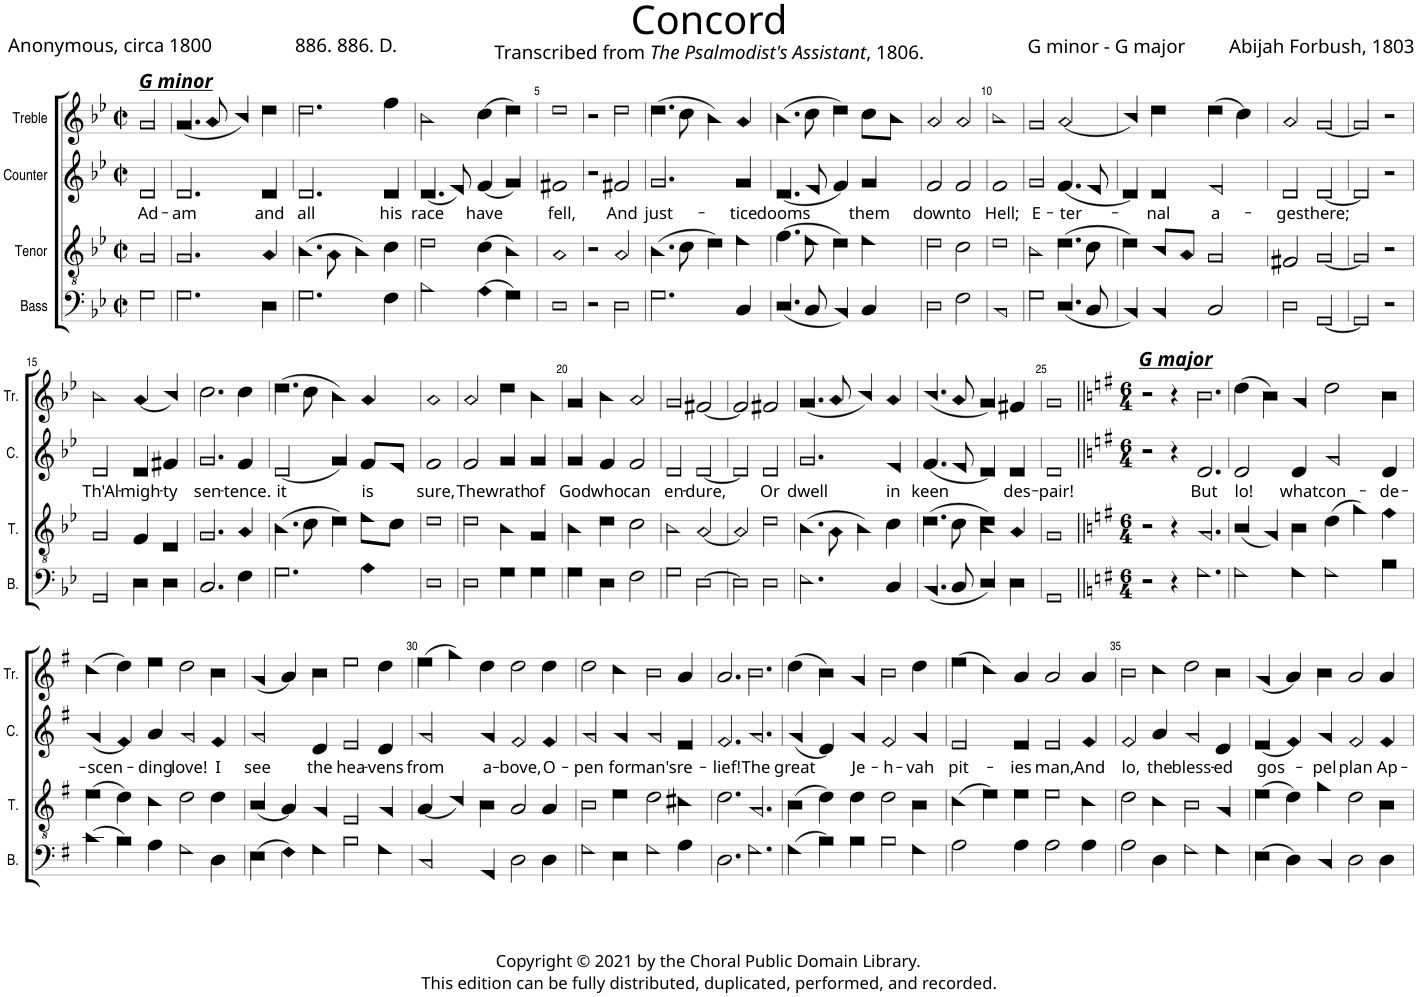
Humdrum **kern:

**kern	**kern	**kern	**text	**kern
*part4	*part3	*part2	*part2	*part1
*staff4	*staff3	*staff2	*staff2	*staff1
*I"Bass	*I"Tenor	*I"Counter	*	*I"Treble
*I'B.	*I'T.	*I'C.	*	*I'Tr.
*clefF4	*clefGv2	*clefG2	*	*clefG2
*k[b-e-]	*k[b-e-]	*k[b-e-]	*	*k[b-e-]
*M2/2	*M2/2	*M2/2	*	*M2/2
*met(c|)	*met(c|)	*met(c|)	*	*met(c|)
=1	=1	=1	=1	=1
!	!	!	!	!LO:TX:a:Bi:t=G minor
!	!	!	!LO:LY:b	!
2G!\	2G!/	2d!/	Ad-	2g!/
=2	=2	=2	=2	=2
!	!	!	!LO:LY:b	!
2.G!\	2.G!/	2.d!/	-am	(4.g!/
.	.	.	.	8a!/
.	.	.	.	4b-!/)
!	!	!	!LO:LY:b	!
4D!\	4A!/	4d!/	and	4dd!\
=3	=3	=3	=3	=3
!	!	!	!LO:LY:b	!
2.G!\	(4.B-!\	2.d!/	all	2.dd!\
.	8A!\	.	.	.
.	4B-!\)	.	.	.
!	!	!	!LO:LY:b	!
4F!\	4c!\	4d!/	his	4ff!\
=4	=4	=4	=4	=4
!	!	!	!LO:LY:b	!
2B-!\	2d!\	(4.d!/	race	2b-!\
.	.	8e-!/)	.	.
!	!	!	!LO:LY:b	!
(4A!\	(4c!\	(4f!/	have	(4cc!\
4G!\)	4B-!\)	4g!/)	.	4dd!\)
=5	=5	=5	=5	=5
!	!	!	!LO:LY:b	!
1D!	1A!	1f#X!	fell,	1dd!
=6	=6	=6	=6	=6
2r	2r	2r	.	2r
!	!	!	!LO:LY:b	!
2D!\	2A!/	2f#X!/	And	2dd!\
=7	=7	=7	=7	=7
!	!	!	!LO:LY:b	!
2.G!\	(4.B-!\	2.g!/	just-	(4.dd!\
.	8c!\	.	.	8cc!\
.	4d!\)	.	.	4b-!\)
!	!	!	!LO:LY:b	!
4C!/	4e-!\	4g!/	-tice	4a!/
=8	=8	=8	=8	=8
!	!	!	!LO:LY:b	!
(4.D!/	(4.f!\	(4.d!/	dooms	(4.b-!\
8C!/	8e-!\	8e-!/	.	8cc!\
4BB-!/)	4d!\)	4f!/)	.	4dd!\)
!	!	!	!LO:LY:b	!
4C!/	4e-!\	4g!/	them	8cc!\L
.	.	.	.	8b-!\J
=9	=9	=9	=9	=9
!	!	!	!LO:LY:b	!
2D!\	2d!\	2f!/	down	2a!/
!	!	!	!LO:LY:b	!
2F!\	2c!\	2f!/	to	2a!/
=10	=10	=10	=10	=10
!	!	!	!LO:LY:b	!
1BB-!	1d!	1f!	Hell;	1b-!
=11	=11	=11	=11	=11
!	!	!	!LO:LY:b	!
2G!\	2B-!\	2g!/	E-	2g!/
!	!	!	!LO:LY:b	!
(4.D!/	(4.d!\	(4.f!/	-ter-	(2a!/
8C!/	8c!\	8e-!/	.	.
=12	=12	=12	=12	=12
4BB-!/)	4d!\)	4d!/)	.	4b-!/)
!	!	!	!LO:LY:b	!
4BB-!/	8B-!/L	4d!/	-nal	4dd!\
.	8A!/J	.	.	.
!	!	!	!LO:LY:b	!
2C!/	2G!/	2e-!/	a-	(4dd!\
.	.	.	.	4cc!\)
=13	=13	=13	=13	=13
!	!	!	!LO:LY:b	!
2D!\	2F#X!/	2d!/	-ges	2a!/
!	!	!	!LO:LY:b	!
[2GG!/	[2G!/	[2d!/	there;	[2g!/
=14	=14	=14	=14	=14
2GG!/]	2G!/]	2d!/]	.	2g!/]
2r	2r	2r	.	2r
!!LO:LB:g=z
=15	=15	=15	=15	=15
!	!	!	!LO:LY:b	!
2GG!/	2G!/	2d!/	Th'Al-	2b-!\
!	!	!	!LO:LY:b	!
4D!\	4F!/	4d!/	-migh-	(4a!/
!	!	!	!LO:LY:b	!
4D!\	4D!/	4f#X!/	-ty	4b-!/)
=16	=16	=16	=16	=16
!	!	!	!LO:LY:b	!
2.C!/	2.G!/	2.g!/	sen-	2.cc!\
!	!	!	!LO:LY:b	!
4F!\	4A!/	4f!/	-tence.	4cc!\
=17	=17	=17	=17	=17
!	!	!	!LO:LY:b	!
2.G!\	(4.B-!\	(2d!/	it	(4.dd!\
.	8c!\	.	.	8cc!\
.	4d!\)	4g!/)	.	4b-!\)
!	!	!	!LO:LY:b	!
4A!\	8e-!\L	8f!/L	is	4a!/
.	8c!\J	8e-!/J	.	.
=18	=18	=18	=18	=18
!	!	!	!LO:LY:b	!
1D!	1d!	1f!	sure,	1a!
=19	=19	=19	=19	=19
!	!	!	!LO:LY:b	!
2D!\	2d!\	2f!/	The	2a!/
!	!	!	!LO:LY:b	!
4G!\	4B-!\	4g!/	wrath	4dd!\
!	!	!	!LO:LY:b	!
4G!\	4G!/	4g!/	of	4b-!\
=20	=20	=20	=20	=20
!	!	!	!LO:LY:b	!
4G!\	4B-!\	4g!/	God	4g!/
!	!	!	!LO:LY:b	!
4D!\	4d!\	4f!/	who	4b-!\
!	!	!	!LO:LY:b	!
2F!\	2c!\	2f!/	can	2a!/
=21	=21	=21	=21	=21
!	!	!	!LO:LY:b	!
2G!\	2B-!\	2d!/	en-	2g!/
!	!	!	!LO:LY:b	!
[2D!\	[2A!/	[2d!/	-dure,	[2f#X!/
=22	=22	=22	=22	=22
2D!\]	2A!/]	2d!/]	.	2f#!/]
!	!	!	!LO:LY:b	!
2D!\	2d!\	2d!/	Or	2f#X!/
=23	=23	=23	=23	=23
!	!	!	!LO:LY:b	!
2.E-!\	(4.B-!\	2.g!/	dwell	(4.g!/
.	8A!\	.	.	8a!/
.	4B-!\)	.	.	4b-!/)
!	!	!	!LO:LY:b	!
4C!/	4c!\	4e-!/	in	4a!/
=24	=24	=24	=24	=24
!	!	!	!LO:LY:b	!
(4.BB-!/	(4.d!\	(4.f!/	keen	(4.b-!/
8C!/	8c!\	8e-!/	.	8a!/
4D!/)	4B-!\ 4d!\)	4d!/)	.	4g!/)
!	!	!	!LO:LY:b	!
4D!\	4A!/	4d!/	des-	4f#X!/
=25	=25	=25	=25	=25
!	!	!	!LO:LY:b	!
1GG!	1G!	1d!	-pair!	1g!
=26||	=26||	=26||	=26||	=26||
*k[f#]	*k[f#]	*k[f#]	*	*k[f#]
*M6/4	*M6/4	*M6/4	*	*M6/4
!	!	!	!	!LO:TX:a:Bi:t=G major
2r	2r	2r	.	2r
4r	4r	4r	.	4r
!	!	!	!LO:LY:b	!
2.G!\	2.G!/	2.d!/	But	2.b!\
=27	=27	=27	=27	=27
!	!	!	!LO:LY:b	!
2G!\	(4B!/	2d!/	lo!	(4dd!\
.	4G!/)	.	.	4b!\)
!	!	!	!LO:LY:b	!
4G!\	4B!\	4d!/	what	4g!/
!	!	!	!LO:LY:b	!
2G!\	(4d!\	2g!/	con-	2dd!\
.	4g!\)	.	.	.
!	!	!	!LO:LY:b	!
4B!\	4f#!\	4d!/	-de-	4b!\
!!LO:LB:g=z
=28	=28	=28	=28	=28
!	!	!	!LO:LY:b	!
(4c!\	(4e!\	(4g!/	-scen-	(4cc!\
4B!\)	4d!\)	4f#!/)	.	4dd!\)
!	!	!	!LO:LY:b	!
4A!\	4c!\	4a!/	-ding	4ee!\
!	!	!	!LO:LY:b	!
2G!\	2d!\	2g!/	love!	2dd!\
!	!	!	!LO:LY:b	!
4D!\	4d!\	4f#!/	I	4b!\
=29	=29	=29	=29	=29
!	!	!	!LO:LY:b	!
(4E!\	(4B!/	2g!/	see	(4g!/
4F#!\)	4A!/)	.	.	4a!/)
!	!	!	!LO:LY:b	!
4G!\	4G!/	4d!/	the	4b!\
!	!	!	!LO:LY:b	!
2B!\	2E!/	2e!/	hea-	2ee!\
!	!	!	!LO:LY:b	!
4G!\	4G!/	4d!/	-vens	4dd!\
=30	=30	=30	=30	=30
!	!	!	!LO:LY:b	!
2C!/	(4A!/	2g!/	from	(4ee!\
.	4c!/)	.	.	4gg!\)
!	!	!	!LO:LY:b	!
4GG!/	4B!\	4g!/	a-	4dd!\
!	!	!	!LO:LY:b	!
2D!\	2A!/	2f#!/	-bove,	2dd!\
!	!	!	!LO:LY:b	!
4D!\	4A!/	4f#!/	O-	4dd!\
=31	=31	=31	=31	=31
!	!	!	!LO:LY:b	!
2G!\	2B!\	2g!/	-pen	2dd!\
!	!	!	!LO:LY:b	!
4E!\	4e!\	4g!/	for	4cc!\
!	!	!	!LO:LY:b	!
2G!\	2d!\	2g!/	man's	2b!\
!	!	!	!LO:LY:b	!
4A!\	4c#X!\	4e!/	re-	4a!/
=32	=32	=32	=32	=32
!	!	!	!LO:LY:b	!
2.D!\	2.d!\	2.f#!/	-lief!	2.a!/
!	!	!	!LO:LY:b	!
2.G!\	2.G!/	2.g!/	The	2.b!\
=33	=33	=33	=33	=33
!	!	!	!LO:LY:b	!
(4G!\	(4B!\	(4g!/	great	(4dd!\
4B!\)	4d!\)	4d!/)	.	4b!\)
!	!	!	!LO:LY:b	!
4B!\	4d!\	4g!/	Je-	4g!/
!	!	!	!LO:LY:b	!
2B!\	2d!\	2f#!/	-h-	2b!\
!	!	!	!LO:LY:b	!
4G!\	4B!\	4g!/	-vah	4dd!\
=34	=34	=34	=34	=34
!	!	!	!LO:LY:b	!
2A!\	(4c!\	2e!/	pit-	(4ee!\
.	4e!\)	.	.	4cc!\)
!	!	!	!LO:LY:b	!
4A!\	4e!\	4e!/	-ies	4a!/
!	!	!	!LO:LY:b	!
2A!\	2e!\	2e!/	man,	2a!/
!	!	!	!LO:LY:b	!
4A!\	4c!\	4f#!/	And	4a!/
=35	=35	=35	=35	=35
!	!	!	!LO:LY:b	!
2A!\	2d!\	2f#!/	lo,	2b!\
!	!	!	!LO:LY:b	!
4D!\	4c!\	4a!/	the	4cc!\
!	!	!	!LO:LY:b	!
2G!\	2B!\	2g!/	bless-	2dd!\
!	!	!	!LO:LY:b	!
4G!\	4G!/	4d!/	-ed	4b!\
=36	=36	=36	=36	=36
!	!	!	!LO:LY:b	!
(4E!\	(4e!\	(4e!/	gos-	(4g!/
4D!\)	4d!\)	4f#!/)	.	4a!/)
!	!	!	!LO:LY:b	!
4C!/	4g!\	4g!/	-pel	4b!\
!	!	!	!LO:LY:b	!
2D!\	2d!\	2f#!/	plan	2a!/
!	!	!	!LO:LY:b	!
4D!\	4B!\	4f#!/	Ap-	4a!/
=	=	=	=	=
*-	*-	*-	*-	*-
